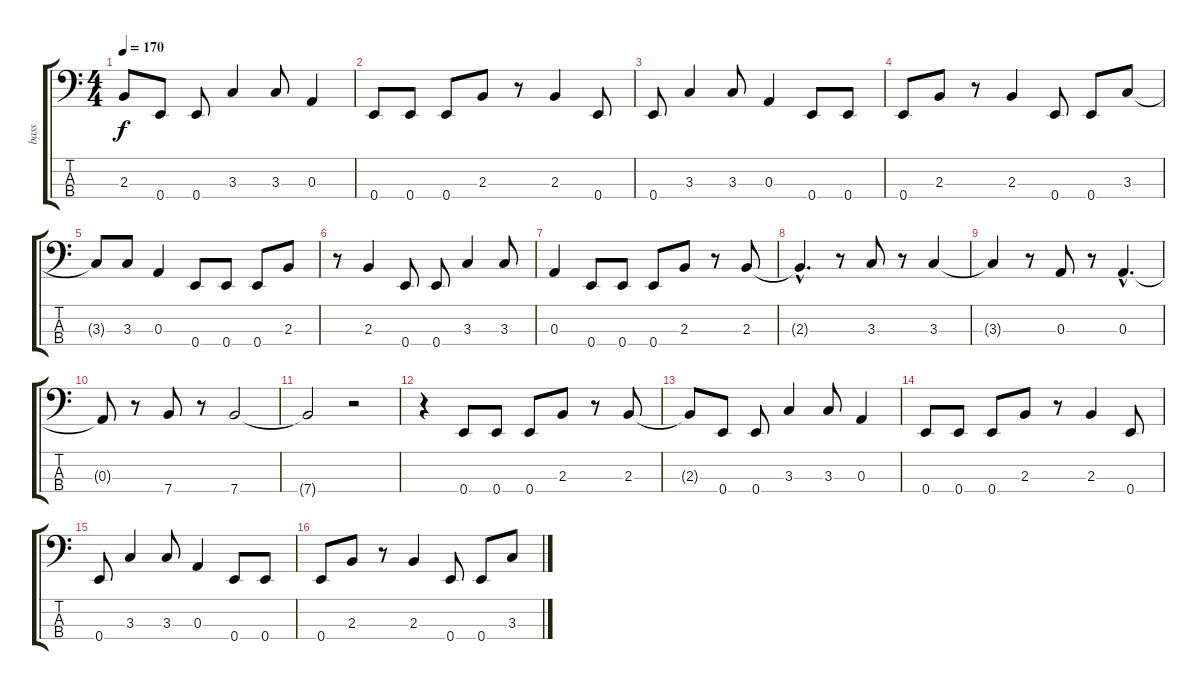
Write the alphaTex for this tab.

\track ("bass" "bass") {instrument electricbasspick}
\staff {score tabs}
\tuning (G2 D2 A1 E1) {hide}
\ts (4 4)
\tempo 170
\clef f4
\ks c
2.3{t}.8{dy f} 0.4.8 0.4.8 3.3.4 3.3.8 0.3.4 |
0.4.8 0.4.8 0.4.8 2.3.8 r.8 2.3.4 0.4.8 |
0.4.8 3.3.4 3.3.8 0.3.4 0.4.8 0.4.8 |
0.4.8 2.3.8 r.8 2.3.4 0.4.8 0.4.8 3.3.8 |
3.3{t}.8 3.3.8 0.3.4 0.4.8 0.4.8 0.4.8 2.3.8 |
r.8 2.3.4 0.4.8 0.4.8 3.3.4 3.3.8 |
0.3.4 0.4.8 0.4.8 0.4.8 2.3.8 r.8 2.3.8 |
2.3{hac t}.4{d} r.8 3.3.8 r.8 3.3.4 |
3.3{t}.4 r.8 0.3.8 r.8 0.3{hac}.4{d} |
0.3{t}.8 r.8 7.4.8 r.8 7.4.2 |
7.4{t}.2 r.2 |
r.4 0.4.8 0.4.8 0.4.8 2.3.8 r.8 2.3.8 |
2.3{t}.8 0.4.8 0.4.8 3.3.4 3.3.8 0.3.4 |
0.4.8 0.4.8 0.4.8 2.3.8 r.8 2.3.4 0.4.8 |
0.4.8 3.3.4 3.3.8 0.3.4 0.4.8 0.4.8 |
0.4.8 2.3.8 r.8 2.3.4 0.4.8 0.4.8 3.3.8
